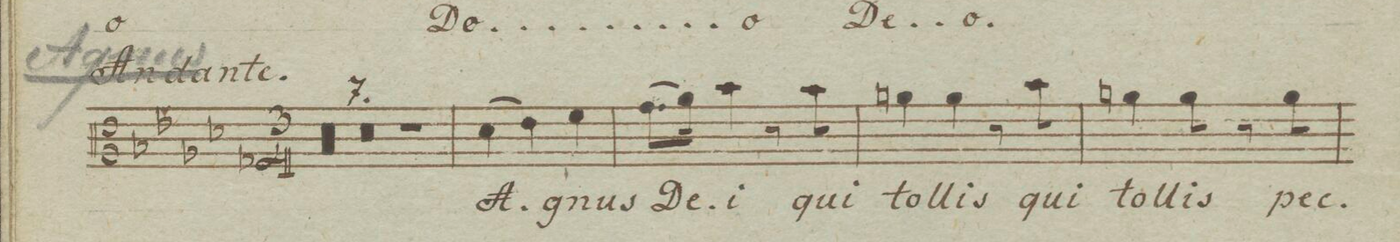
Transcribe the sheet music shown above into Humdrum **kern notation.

**kern	**text	**dynam
*I"Alto.	*	*
*clefC3	*	*
*k[b-e-a-d-g-]	*	*
*M3/4	*	*
0.r	.	.
=2	=2	=2
=3	=3	=3
=4	=4	=4
=5	=5	=5
1.r	.	.
=6	=6	=6
=7	=7	=7
2.r	.	.
=8	=8	=8
(4d-\	A-	.
4e-\)	.	.
4f\	-gnus	.
=9	=9	=9
(8.g-\L	De-	.
16a-\Jk)	.	.
4b-\	-i	.
8r	.	.
8b-\	qui	.
=10	=10	=10
4an\	tol-	.
4a\	-lis	.
8r	.	.
8b-\	qui	.
=11	=11	=11
4an\	tol-	.
4a\	-lis	.
8r	.	.
8a\	pec-	.
=12	=12	=12
*-	*-	*-
